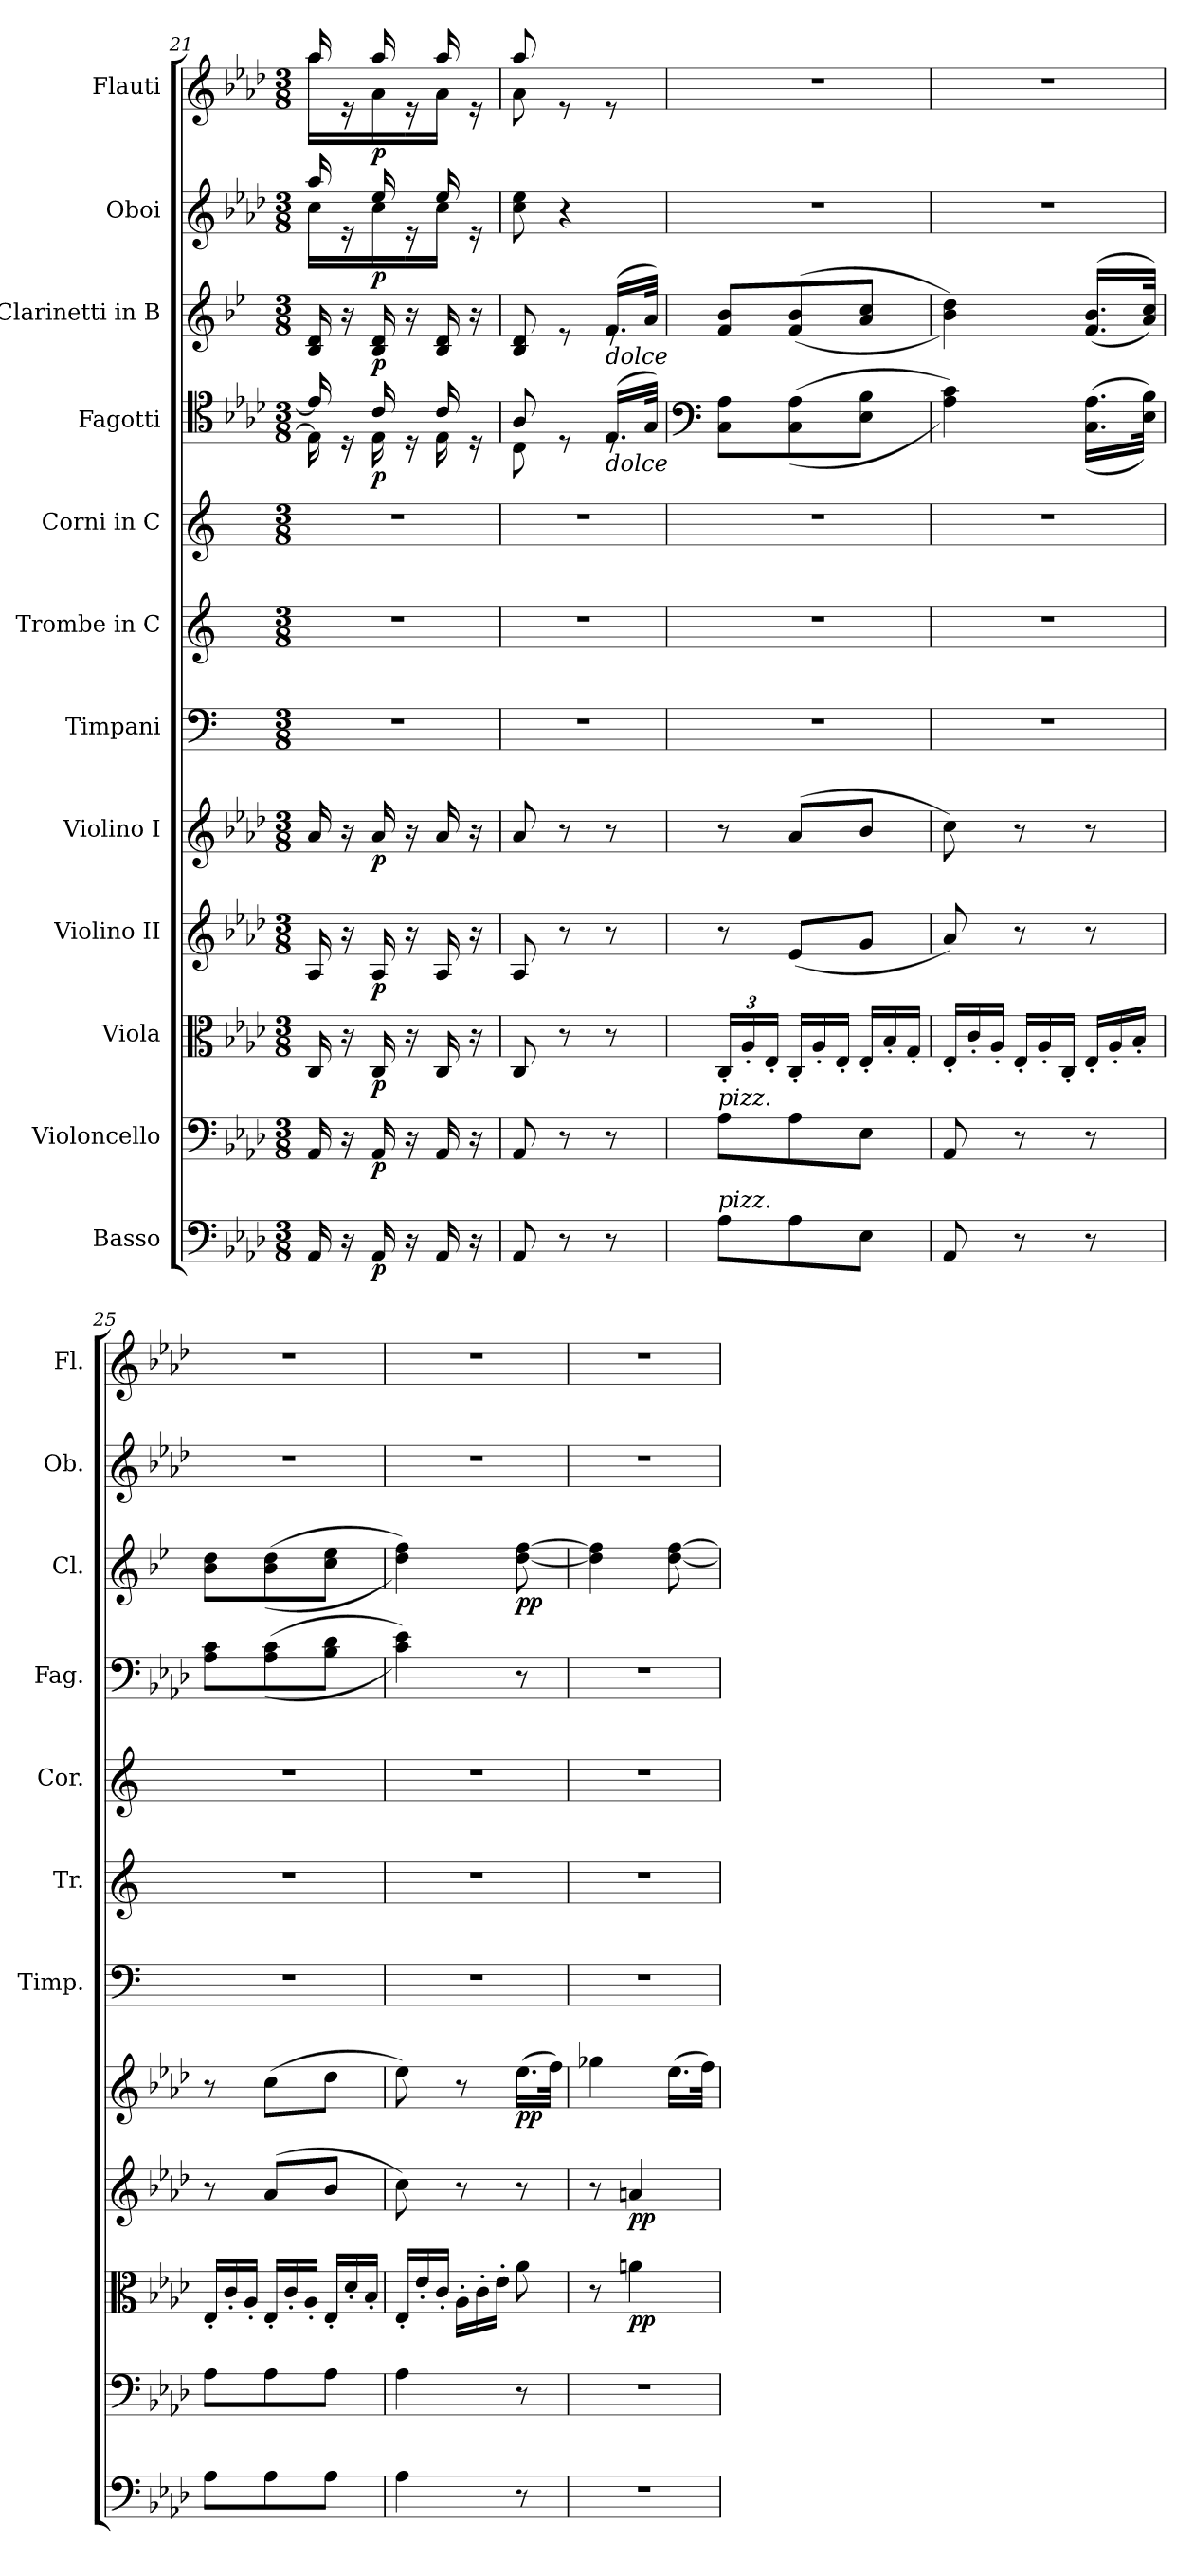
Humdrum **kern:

**kern	**dynam	**kern	**dynam	**kern	**dynam	**kern	**dynam	**kern	**dynam	**kern	**kern	**kern	**kern	**dynam	**kern	**dynam	**kern	**dynam	**kern	**dynam
*part12	*part12	*part11	*part11	*part10	*part10	*part9	*part9	*part8	*part8	*part7	*part6	*part5	*part4	*part4	*part3	*part3	*part2	*part2	*part1	*part1
*staff12	*staff12	*staff11	*staff11	*staff10	*staff10	*staff9	*staff9	*staff8	*staff8	*staff7	*staff6	*staff5	*staff4	*staff4	*staff3	*staff3	*staff2	*staff2	*staff1	*staff1
*I"Basso	*	*I"Violoncello	*	*I"Viola	*	*I"Violino II	*	*I"Violino I	*	*I"Timpani	*I"Trombe in C	*I"Corni in C	*I"Fagotti	*	*I"Clarinetti in B	*	*I"Oboi	*	*I"Flauti	*
*	*	*	*	*	*	*	*	*	*	*I'Timp.	*I'Tr.	*I'Cor.	*I'Fag.	*	*I'Cl.	*	*I'Ob.	*	*I'Fl.	*
!!LO:PB:g=z
*clefF4	*	*clefF4	*	*clefC3	*	*clefG2	*	*clefG2	*	*clefF4	*clefG2	*clefG2	*clefC4	*	*clefG2	*	*clefG2	*	*clefG2	*
*ITrd7c12	*	*	*	*	*	*	*	*	*	*	*	*ITrd7c12	*	*	*ITrd1c2	*	*	*	*	*
*k[b-e-a-d-]	*	*k[b-e-a-d-]	*	*k[b-e-a-d-]	*	*k[b-e-a-d-]	*	*k[b-e-a-d-]	*	*k[]	*k[]	*k[]	*k[b-e-a-d-]	*	*k[b-e-a-d-]	*	*k[b-e-a-d-]	*	*k[b-e-a-d-]	*
*M3/8	*	*M3/8	*	*M3/8	*	*M3/8	*	*M3/8	*	*M3/8	*M3/8	*M3/8	*M3/8	*	*M3/8	*	*M3/8	*	*M3/8	*
=21	=21	=21	=21	=21	=21	=21	=21	=21	=21	=21	=21	=21	=21	=21	=21	=21	=21	=21	=21	=21
*	*	*	*	*	*	*	*	*	*	*	*	*	*^	*	*	*	*^	*	*^	*
16AAA-/	.	16AA-/	.	16C/	.	16A-/	.	16a-/	.	4.r	4.r	4.r	16e-/]	16E-\]	.	16A-/ 16c/	.	16aa-/	16cc\LL	.	16aa-/	16aa-\LL	.
16r	.	16r	.	16r	.	16r	.	16r	.	.	.	.	16rD	16ryy	.	16r	.	16re	16ryy	.	16re	16ryy	.
!	!LO:DY:b	!	!LO:DY:b	!	!LO:DY:b	!	!LO:DY:b	!	!LO:DY:b	!	!	!	!	!	!LO:DY:b	!	!LO:DY:b	!	!	!LO:DY:b	!	!	!LO:DY:b
16AAA-/	p	16AA-/	p	16C/	p	16A-/	p	16a-/	p	.	.	.	16c/	16E-\	p	16A-/ 16c/	p	16ee-/	16cc\	p	16aa-/	16a-\	p
16r	.	16r	.	16r	.	16r	.	16r	.	.	.	.	16rD	16ryy	.	16r	.	16re	16ryy	.	16re	16ryy	.
16AAA-/	.	16AA-/	.	16C/	.	16A-/	.	16a-/	.	.	.	.	16c/	16E-\	.	16A-/ 16c/	.	16ee-/	16cc\JJ	.	16aa-/	16a-\JJ	.
16r	.	16r	.	16r	.	16r	.	16r	.	.	.	.	16rD	16ryy	.	16r	.	16re	16ryy	.	16re	16ryy	.
*	*	*	*	*	*	*	*	*	*	*	*	*	*	*	*	*	*	*v	*v	*	*	*	*
=22	=22	=22	=22	=22	=22	=22	=22	=22	=22	=22	=22	=22	=22	=22	=22	=22	=22	=22	=22	=22	=22	=22
*	*	*	*	*	*	*	*	*	*	*	*	*	*	*	*	*^	*	*	*	*	*	*
8AAA-/	.	8AA-/	.	8C/	.	8A-/	.	8a-/	.	4.r	4.r	4.r	8A-/	8C\	.	8A-/ 8c/	4ryy	.	8cc\ 8ee-\	.	8aa-/	8a-\	.
8r	.	8r	.	8r	.	8r	.	8r	.	.	.	.	8rD	8ryy	.	8re	.	.	4r	.	8re	4ryy	.
!	!	!	!	!	!	!	!	!	!	!	!	!	!	!	!	!LO:TX:b:i:t=dolce	!	!	!	!	!	!	!
!	!	!	!	!	!	!	!	!	!	!	!	!	!LO:TX:b:i:t=dolce	!	!	!	!	!	!	!	!	!	!
8r	.	8r	.	8r	.	8r	.	8r	.	.	.	.	(16.E-/LL	8rD	.	(16.e-/LL	8re	.	.	.	8re	.	.
.	.	.	.	.	.	.	.	.	.	.	.	.	32G/JJk)	.	.	32g/JJk)	.	.	.	.	.	.	.
*	*	*	*	*	*	*	*	*	*	*	*	*	*v	*v	*	*	*	*	*	*	*v	*v	*
*	*	*	*	*	*	*	*	*	*	*	*	*	*	*	*v	*v	*	*	*	*	*
=23	=23	=23	=23	=23	=23	=23	=23	=23	=23	=23	=23	=23	=23	=23	=23	=23	=23	=23	=23	=23
*	*	*	*	*	*	*	*	*	*	*	*	*	*clefF4	*	*	*	*	*	*	*
*	*	*	*	*Xbrackettup	*	*	*	*	*	*	*	*	*	*	*	*	*	*	*	*
!	!	!LO:TX:a:i:t=pizz.	!	!	!	!	!	!	!	!	!	!	!	!	!	!	!	!	!	!
!LO:TX:a:i:t=pizz.	!	!	!	!	!	!	!	!	!	!	!	!	!	!	!	!	!	!	!	!
8AA-\L	.	8A-\L	.	24C'/LL	.	8r	.	8r	.	4.r	4.r	4.r	8C\ 8A-\L	.	8e-/ 8a-/L	.	4.r	.	4.r	.
.	.	.	.	24A-'/	.	.	.	.	.	.	.	.	.	.	.	.	.	.	.	.
.	.	.	.	24E-'/JJ	.	.	.	.	.	.	.	.	.	.	.	.	.	.	.	.
*	*	*	*	*Xtuplet	*	*	*	*	*	*	*	*	*	*	*	*	*	*	*	*
!	!	!	!	!	!	!	!LO:DY:b	!	!LO:DY:b	!	!	!	!	!	!	!	!	!	!	!
8AA-\	.	8A-\	.	24C'/LL	.	(8e-/L	other-dynamics	(>8a-/L	other-dynamics	.	.	.	((8C\ 8A-\	.	(>(8e-/ 8a-/	.	.	.	.	.
.	.	.	.	24A-'/	.	.	.	.	.	.	.	.	.	.	.	.	.	.	.	.
.	.	.	.	24E-'/JJ	.	.	.	.	.	.	.	.	.	.	.	.	.	.	.	.
8EE-\J	.	8E-\J	.	24E-'/LL	.	8g/J	.	8b-/J	.	.	.	.	8E-\ 8B-\J	.	8g/ 8b-/J	.	.	.	.	.
.	.	.	.	24B-'/	.	.	.	.	.	.	.	.	.	.	.	.	.	.	.	.
.	.	.	.	24G'/JJ	.	.	.	.	.	.	.	.	.	.	.	.	.	.	.	.
=24	=24	=24	=24	=24	=24	=24	=24	=24	=24	=24	=24	=24	=24	=24	=24	=24	=24	=24	=24	=24
8AAA-/	.	8AA-/	.	24E-'/LL	.	8a-/)	.	8cc\)	.	4.r	4.r	4.r	4A-\ 4c\))	.	4a-\ 4cc\))	.	4.r	.	4.r	.
.	.	.	.	24c'/	.	.	.	.	.	.	.	.	.	.	.	.	.	.	.	.
.	.	.	.	24A-'/JJ	.	.	.	.	.	.	.	.	.	.	.	.	.	.	.	.
8r	.	8r	.	24E-'/LL	.	8r	.	8r	.	.	.	.	.	.	.	.	.	.	.	.
.	.	.	.	24A-'/	.	.	.	.	.	.	.	.	.	.	.	.	.	.	.	.
.	.	.	.	24C'/JJ	.	.	.	.	.	.	.	.	.	.	.	.	.	.	.	.
8r	.	8r	.	24E-'/LL	.	8r	.	8r	.	.	.	.	((16.C\ 16.A-\LL	.	((>16.e-/ 16.a-/LL	.	.	.	.	.
.	.	.	.	24A-'/	.	.	.	.	.	.	.	.	.	.	.	.	.	.	.	.
.	.	.	.	24B-'/JJ	.	.	.	.	.	.	.	.	.	.	.	.	.	.	.	.
.	.	.	.	.	.	.	.	.	.	.	.	.	32E-\ 32B-\JJk))	.	32g/ 32b-/JJk))	.	.	.	.	.
=25	=25	=25	=25	=25	=25	=25	=25	=25	=25	=25	=25	=25	=25	=25	=25	=25	=25	=25	=25	=25
8AA-\L	.	8A-\L	.	24E-'/LL	.	8r	.	8r	.	4.r	4.r	4.r	8A-\ 8c\L	.	8a-\ 8cc\L	.	4.r	.	4.r	.
.	.	.	.	24c'/	.	.	.	.	.	.	.	.	.	.	.	.	.	.	.	.
.	.	.	.	24A-'/JJ	.	.	.	.	.	.	.	.	.	.	.	.	.	.	.	.
8AA-\	.	8A-\	.	24E-'/LL	.	(8a-/L	.	(8cc\L	.	.	.	.	((8A-\ 8c\	.	((8a-\ 8cc\	.	.	.	.	.
.	.	.	.	24c'/	.	.	.	.	.	.	.	.	.	.	.	.	.	.	.	.
.	.	.	.	24A-'/JJ	.	.	.	.	.	.	.	.	.	.	.	.	.	.	.	.
8AA-\J	.	8A-\J	.	24E-'/LL	.	8b-/J	.	8dd-\J	.	.	.	.	8B-\ 8d-\J	.	8b-\ 8dd-\J	.	.	.	.	.
.	.	.	.	24d-'/	.	.	.	.	.	.	.	.	.	.	.	.	.	.	.	.
.	.	.	.	24B-'/JJ	.	.	.	.	.	.	.	.	.	.	.	.	.	.	.	.
=26	=26	=26	=26	=26	=26	=26	=26	=26	=26	=26	=26	=26	=26	=26	=26	=26	=26	=26	=26	=26
4AA-\	.	4A-\	.	24E-'/LL	.	8cc\)	.	8ee-\)	.	4.r	4.r	4.r	4c\ 4e-\))	.	4cc\ 4ee-\))	.	4.r	.	4.r	.
.	.	.	.	24e-'/	.	.	.	.	.	.	.	.	.	.	.	.	.	.	.	.
.	.	.	.	24c'/JJ	.	.	.	.	.	.	.	.	.	.	.	.	.	.	.	.
.	.	.	.	24A-'\LL	.	8r	.	8r	.	.	.	.	.	.	.	.	.	.	.	.
.	.	.	.	24c'\	.	.	.	.	.	.	.	.	.	.	.	.	.	.	.	.
.	.	.	.	24e-'\JJ	.	.	.	.	.	.	.	.	.	.	.	.	.	.	.	.
!	!	!	!	!	!	!	!	!	!LO:DY:b	!	!	!	!	!	!	!LO:DY:b	!	!	!	!
8r	.	8r	.	8a-\	.	8r	.	(16.ee-\LL	pp	.	.	.	8r	.	[8cc\ [8ee-\	pp	.	.	.	.
.	.	.	.	.	.	.	.	32ff\JJk)	.	.	.	.	.	.	.	.	.	.	.	.
=27	=27	=27	=27	=27	=27	=27	=27	=27	=27	=27	=27	=27	=27	=27	=27	=27	=27	=27	=27	=27
4.r	.	4.r	.	8r	.	8r	.	4gg-X\	.	4.r	4.r	4.r	4.r	.	4cc\] 4ee-\]	.	4.r	.	4.r	.
!	!	!	!	!	!LO:DY:b	!	!LO:DY:b	!	!	!	!	!	!	!	!	!	!	!	!	!
.	.	.	.	4an\	pp	4an/	pp	.	.	.	.	.	.	.	.	.	.	.	.	.
.	.	.	.	.	.	.	.	(16.ee-\LL	.	.	.	.	.	.	[8cc\ [8ee-\	.	.	.	.	.
.	.	.	.	.	.	.	.	32ff\JJk)	.	.	.	.	.	.	.	.	.	.	.	.
=	=	=	=	=	=	=	=	=	=	=	=	=	=	=	=	=	=	=	=	=
*-	*-	*-	*-	*-	*-	*-	*-	*-	*-	*-	*-	*-	*-	*-	*-	*-	*-	*-	*-	*-
